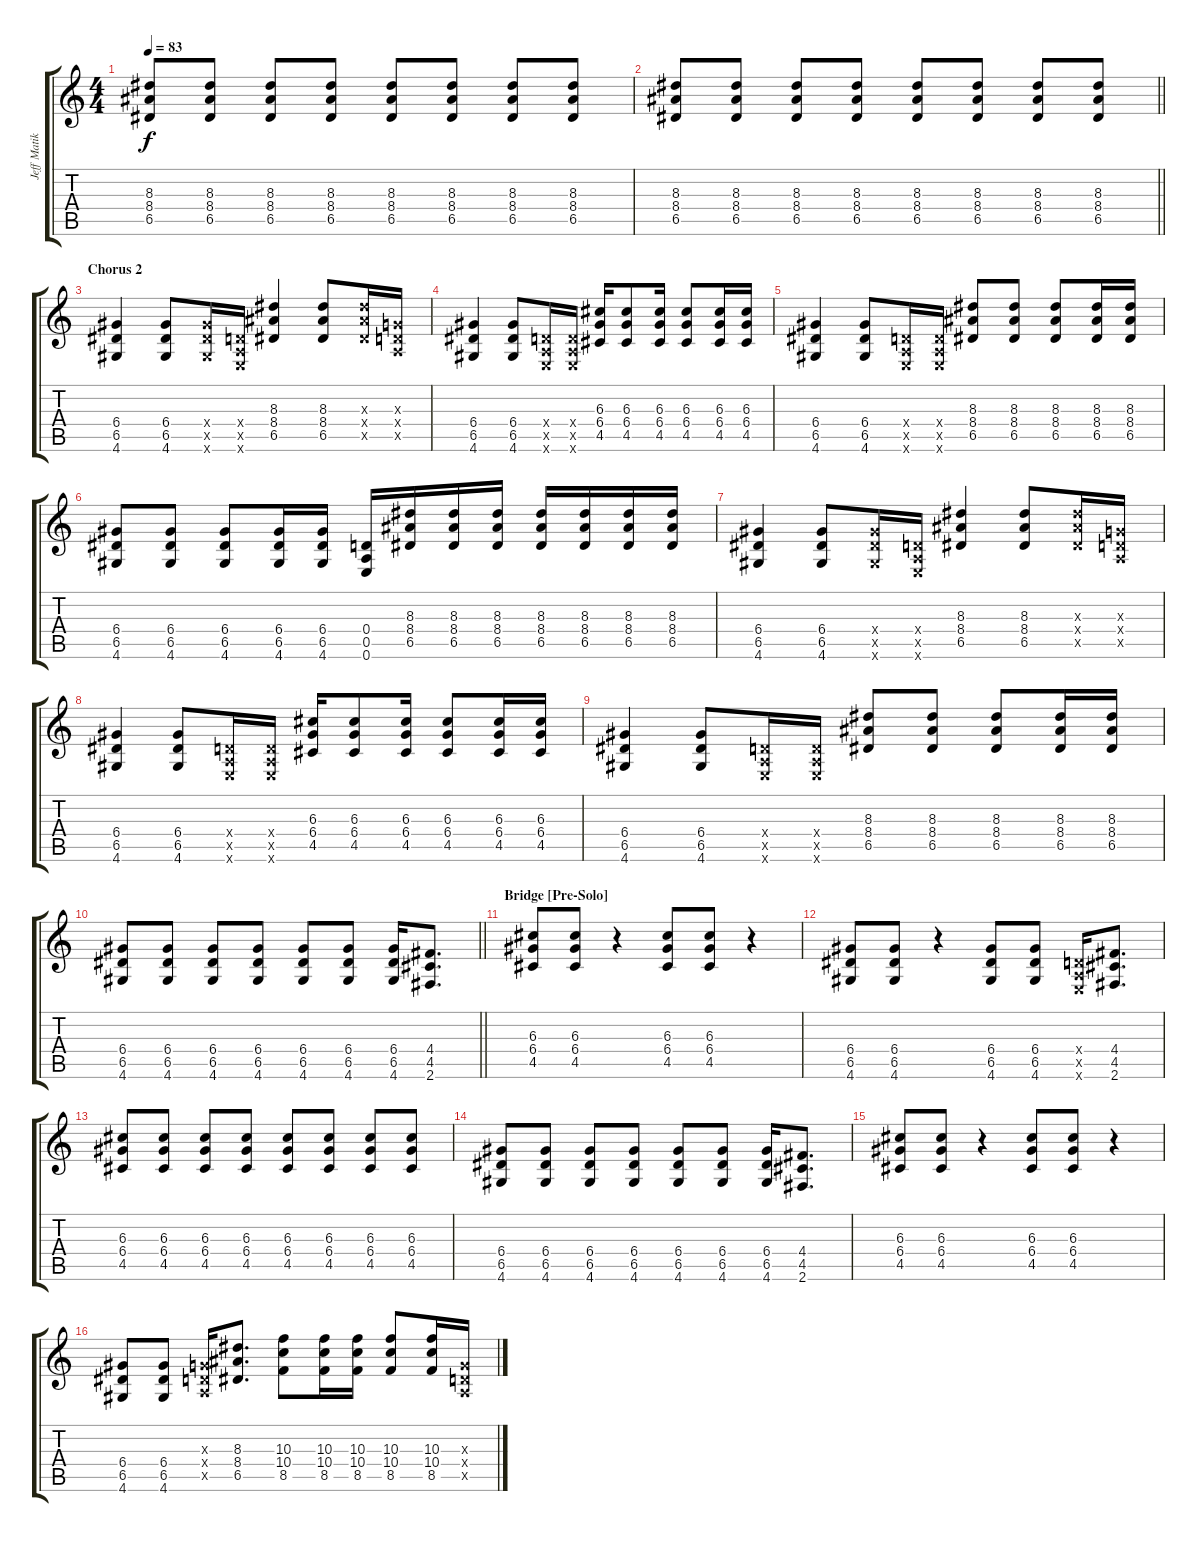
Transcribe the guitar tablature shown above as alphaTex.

\track ("Jeff Matika [Overdubbed Guitar]" "Jeff Matik") {instrument electricguitarclean}
\staff {score tabs}
\tuning (E4 B3 G3 D3 A2 E2) {hide}
\ts (4 4)
\tempo 83
\clef g2
\ks c
(8.3 8.4 6.5).8{dy f} (8.3 8.4 6.5).8 (8.3 8.4 6.5).8 (8.3 8.4 6.5).8 (8.3 8.4 6.5).8 (8.3 8.4 6.5).8 (8.3 8.4 6.5).8 (8.3 8.4 6.5).8 |
\barLineRight lightlight
(8.3 8.4 6.5).8 (8.3 8.4 6.5).8 (8.3 8.4 6.5).8 (8.3 8.4 6.5).8 (8.3 8.4 6.5).8 (8.3 8.4 6.5).8 (8.3 8.4 6.5).8 (8.3 8.4 6.5).8 |
\section ("" "Chorus 2")
(6.4 6.5 4.6).4 (6.4 6.5 4.6).8 (6.4{x} 6.5{x} 4.6{x}).16 (0.4{x} 0.5{x} 0.6{x}).16 (8.3 8.4 6.5).4 (8.3 8.4 6.5).8 (8.3{x} 8.4{x} 6.5{x}).16 (0.3{x} 0.4{x} 0.5{x}).16 |
(6.4 6.5 4.6).4 (6.4 6.5 4.6).8 (0.4{x} 0.5{x} 0.6{x}).16 (0.4{x} 0.5{x} 0.6{x}).16 (6.3 6.4 4.5).16 (6.3 6.4 4.5).8 (6.3 6.4 4.5).16 (6.3 6.4 4.5).8 (6.3 6.4 4.5).16 (6.3 6.4 4.5).16 |
(6.4 6.5 4.6).4 (6.4 6.5 4.6).8 (0.4{x} 0.5{x} 0.6{x}).16 (0.4{x} 0.5{x} 0.6{x}).16 (8.3 8.4 6.5).8 (8.3 8.4 6.5).8 (8.3 8.4 6.5).8 (8.3 8.4 6.5).16 (8.3 8.4 6.5).16 |
(6.4 6.5 4.6).8 (6.4 6.5 4.6).8 (6.4 6.5 4.6).8 (6.4 6.5 4.6).16 (6.4 6.5 4.6).16 (0.4 0.5 0.6).16 (8.3 8.4 6.5).16 (8.3 8.4 6.5).16 (8.3 8.4 6.5).16 (8.3 8.4 6.5).16 (8.3 8.4 6.5).16 (8.3 8.4 6.5).16 (8.3 8.4 6.5).16 |
(6.4 6.5 4.6).4 (6.4 6.5 4.6).8 (6.4{x} 6.5{x} 4.6{x}).16 (0.4{x} 0.5{x} 0.6{x}).16 (8.3 8.4 6.5).4 (8.3 8.4 6.5).8 (8.3{x} 8.4{x} 6.5{x}).16 (0.3{x} 0.4{x} 0.5{x}).16 |
(6.4 6.5 4.6).4 (6.4 6.5 4.6).8 (0.4{x} 0.5{x} 0.6{x}).16 (0.4{x} 0.5{x} 0.6{x}).16 (6.3 6.4 4.5).16 (6.3 6.4 4.5).8 (6.3 6.4 4.5).16 (6.3 6.4 4.5).8 (6.3 6.4 4.5).16 (6.3 6.4 4.5).16 |
(6.4 6.5 4.6).4 (6.4 6.5 4.6).8 (0.4{x} 0.5{x} 0.6{x}).16 (0.4{x} 0.5{x} 0.6{x}).16 (8.3 8.4 6.5).8 (8.3 8.4 6.5).8 (8.3 8.4 6.5).8 (8.3 8.4 6.5).16 (8.3 8.4 6.5).16 |
\barLineRight lightlight
(6.4 6.5 4.6).8 (6.4 6.5 4.6).8 (6.4 6.5 4.6).8 (6.4 6.5 4.6).8 (6.4 6.5 4.6).8 (6.4 6.5 4.6).8 (6.4 6.5 4.6).16 (4.4 4.5 2.6).8{d} |
\section ("" "Bridge [Pre-Solo]")
(6.3 6.4 4.5).8 (6.3 6.4 4.5).8 r.4 (6.3 6.4 4.5).8 (6.3 6.4 4.5).8 r.4 |
(6.4 6.5 4.6).8 (6.4 6.5 4.6).8 r.4 (6.4 6.5 4.6).8 (6.4 6.5 4.6).8 (0.4{x} 0.5{x} 0.6{x}).16 (4.4 4.5 2.6).8{d} |
(6.3 6.4 4.5).8 (6.3 6.4 4.5).8 (6.3 6.4 4.5).8 (6.3 6.4 4.5).8 (6.3 6.4 4.5).8 (6.3 6.4 4.5).8 (6.3 6.4 4.5).8 (6.3 6.4 4.5).8 |
(6.4 6.5 4.6).8 (6.4 6.5 4.6).8 (6.4 6.5 4.6).8 (6.4 6.5 4.6).8 (6.4 6.5 4.6).8 (6.4 6.5 4.6).8 (6.4 6.5 4.6).16 (4.4 4.5 2.6).8{d} |
(6.3 6.4 4.5).8 (6.3 6.4 4.5).8 r.4 (6.3 6.4 4.5).8 (6.3 6.4 4.5).8 r.4 |
(6.4 6.5 4.6).8 (6.4 6.5 4.6).8 (0.3{x} 0.4{x} 0.5{x}).16 (8.3 8.4 6.5).8{d} (10.3 10.4 8.5).8 (10.3 10.4 8.5).16 (10.3 10.4 8.5).16 (10.3 10.4 8.5).8 (10.3 10.4 8.5).16 (0.3{x} 0.4{x} 0.5{x}).16
